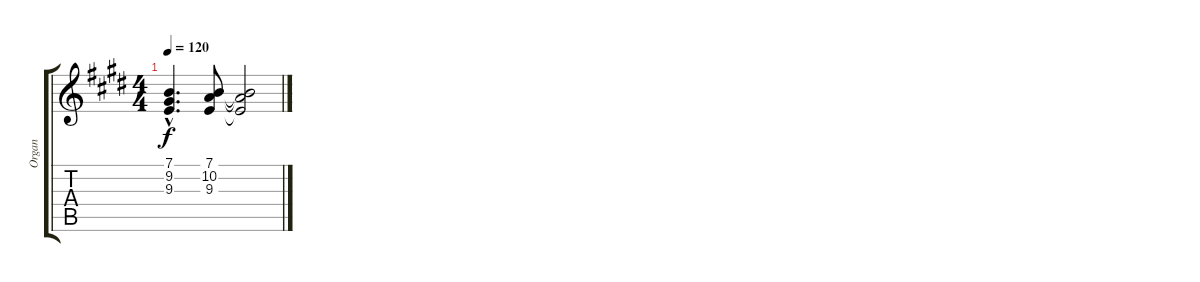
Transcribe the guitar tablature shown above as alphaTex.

\track ("Organ" "Organ") {instrument drawbarorgan}
\staff {score tabs}
\tuning (E4 B3 G3 D3 A2 E2) {hide}
\ts (4 4)
\tempo 120
\clef g2
\ks e
(7.1{hac} 9.2{hac} 9.3{hac}).4{d dy f} (7.1 10.2 9.3).8 (7.1{t} 10.2{t} 9.3{t}).2
